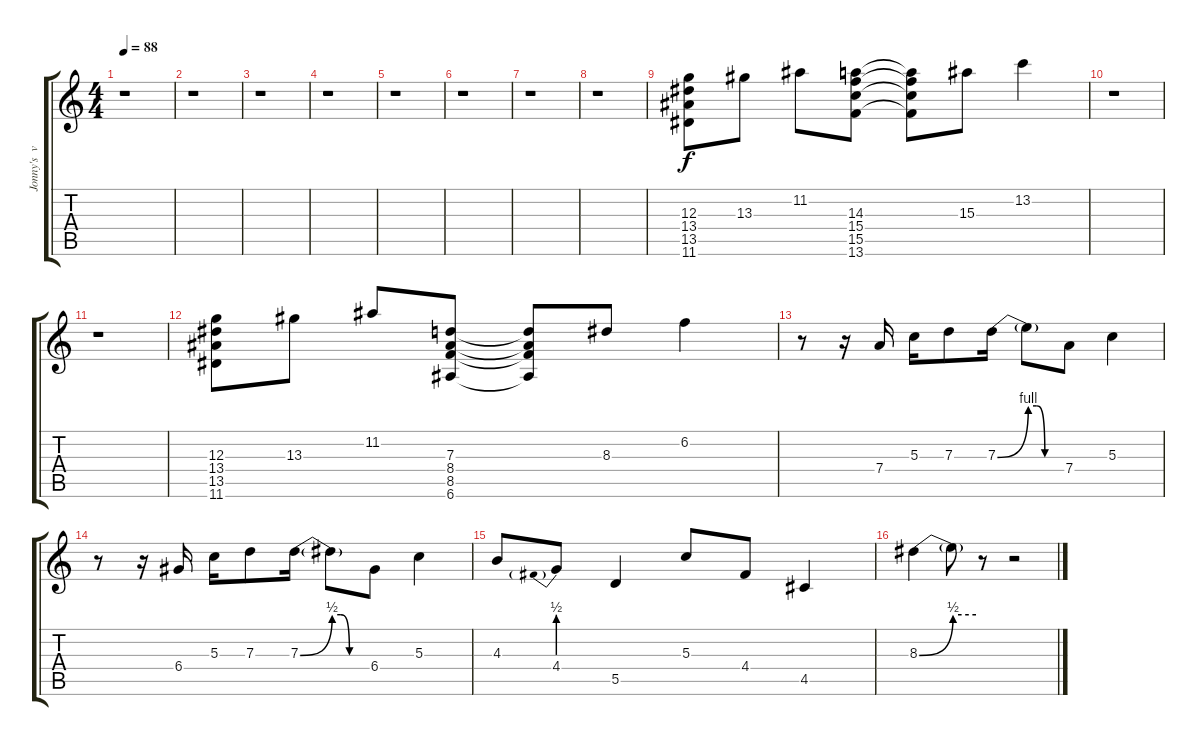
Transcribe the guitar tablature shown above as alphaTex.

\track ("Jonny's  versos" "Jonny's  v") {instrument electricguitarjazz}
\staff {score tabs}
\tuning (E4 B3 G3 D3 A2 E2) {hide}
\ts (4 4)
\tempo 88
\clef g2
\ks c
r.1{dy f instrument electricguitarjazz} |
r.1 |
r.1 |
r.1 |
r.1 |
r.1 |
r.1 |
r.1 |
(12.3 13.4 13.5 11.6).8 13.3.8 11.2.8 (14.3 15.4 15.5 13.6).8 (14.3{t} 15.4{t} 15.5{t} 13.6{t}).8 15.3.8 13.2.4 |
r.1 |
r.1 |
(12.3 13.4 13.5 11.6).8 13.3.8 11.2.8 (7.3 8.4 8.5 6.6).8 (7.3{t} 8.4{t} 8.5{t} 6.6{t}).8 8.3.8 6.2.4 |
r.8 r.16 7.4.16 5.3.16 7.3.8 7.3{be (bend 0 0 60 4)}.16 7.3{be (custom 0 4 15 4 30 0 60 0) t}.8 7.4.8 5.3.4 |
r.8 r.16 6.4.16 5.3.16 7.3.8 7.3{be (bend 0 0 60 2)}.16 7.3{be (custom 0 2 15 2 30 0 60 0) t}.8 6.4.8 5.3.4 |
4.3.8 4.4{be (prebend 0 2 60 2)}.8 5.5.4 5.3.8 4.4.8 4.5.4 |
8.3{be (bend 0 0 60 2)}.4 8.3{be (hold 0 2 60 2) t}.8 r.8 r.2
